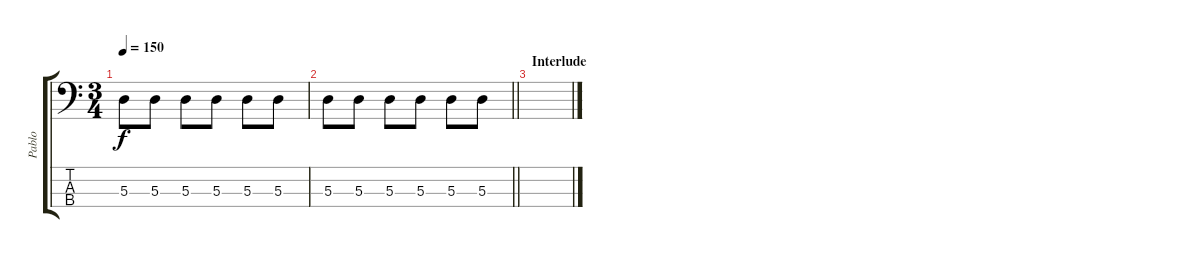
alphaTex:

\track ("Pablo" "Pablo") {instrument electricbasspick}
\staff {score tabs}
\tuning (G2 D2 A1 E1) {hide}
\ts (3 4)
\tempo 150
\clef f4
\ks c
5.3.8{dy f} 5.3.8 5.3.8 5.3.8 5.3.8 5.3.8 |
\barLineRight lightlight
5.3.8 5.3.8 5.3.8 5.3.8 5.3.8 5.3.8 |
\section ("" "Interlude")
